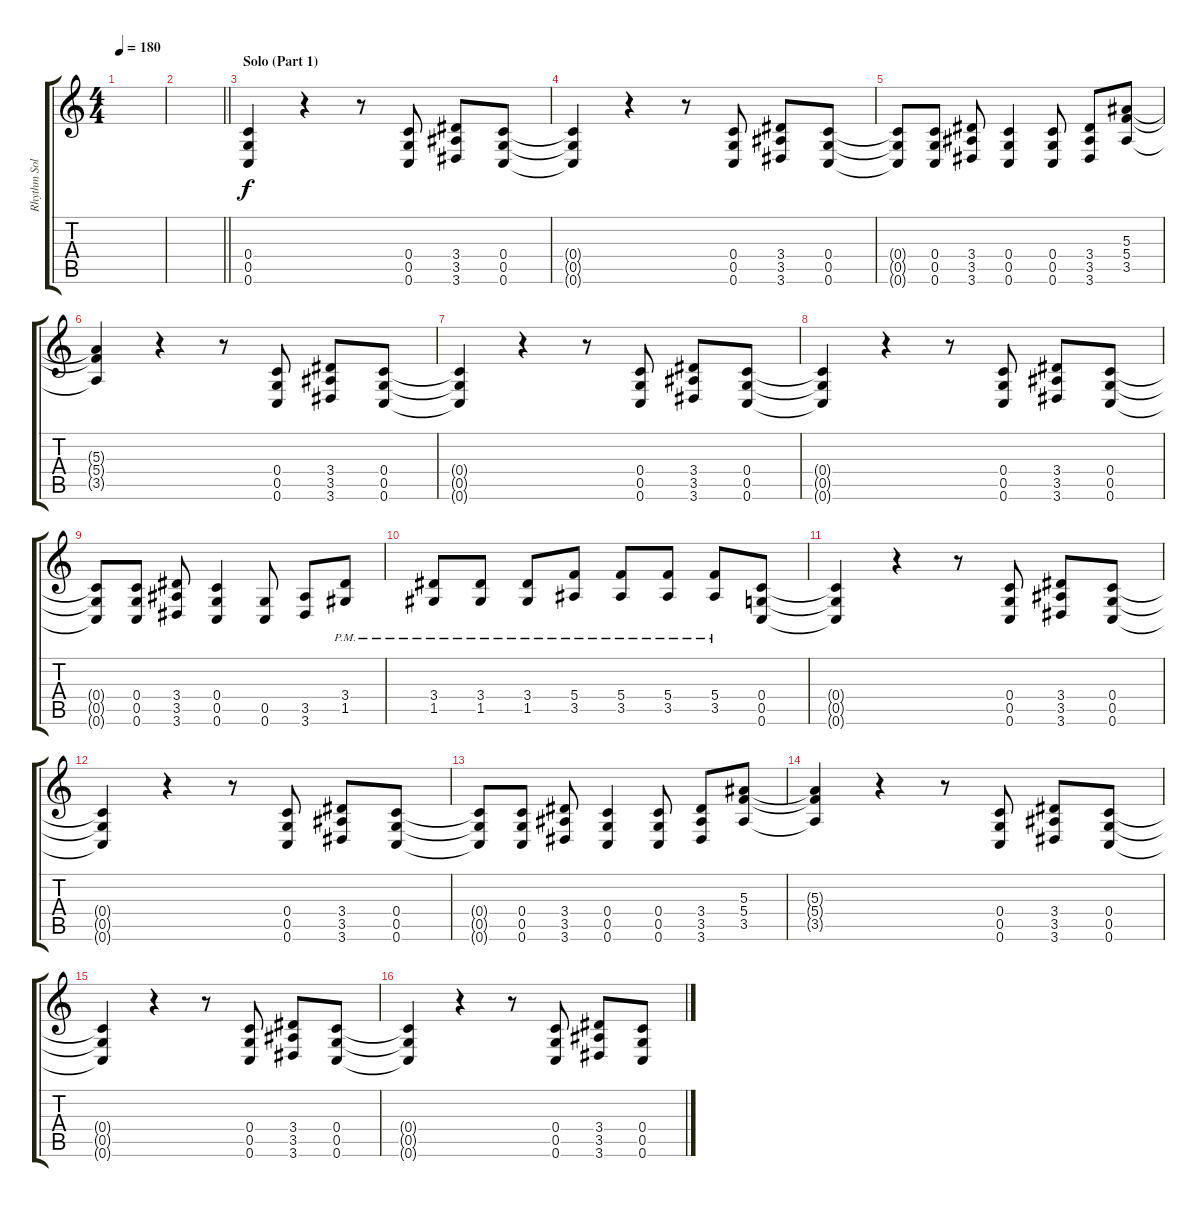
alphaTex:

\track ("Rhythm Solo Part 1 (Left)" "Rhythm Sol") {instrument distortionguitar}
\staff {score tabs}
\tuning (D4 A3 F3 C3 G2 C2) {hide}
\ts (4 4)
\tempo 180
\clef g2
\ks c
|
\barLineRight lightlight
|
\section ("" "Solo (Part 1)")
(0.4 0.5 0.6).4 r.4 r.8 (0.4 0.5 0.6).8 (3.4 3.5 3.6).8 (0.4 0.5 0.6).8 |
(0.4{t} 0.5{t} 0.6{t}).4 r.4 r.8 (0.4 0.5 0.6).8 (3.4 3.5 3.6).8 (0.4 0.5 0.6).8 |
(0.4{t} 0.5{t} 0.6{t}).8 (0.4 0.5 0.6).8 (3.4 3.5 3.6).8 (0.4 0.5 0.6).4 (0.4 0.5 0.6).8 (3.4 3.5 3.6).8 (5.3 5.4 3.5).8 |
(5.3{t} 5.4{t} 3.5{t}).4 r.4 r.8 (0.4 0.5 0.6).8 (3.4 3.5 3.6).8 (0.4 0.5 0.6).8 |
(0.4{t} 0.5{t} 0.6{t}).4 r.4 r.8 (0.4 0.5 0.6).8 (3.4 3.5 3.6).8 (0.4 0.5 0.6).8 |
(0.4{t} 0.5{t} 0.6{t}).4 r.4 r.8 (0.4 0.5 0.6).8 (3.4 3.5 3.6).8 (0.4 0.5 0.6).8 |
(0.4{t} 0.5{t} 0.6{t}).8 (0.4 0.5 0.6).8 (3.4 3.5 3.6).8 (0.4 0.5 0.6).4 (0.5 0.6).8 (3.5 3.6).8 (3.4{pm} 1.5{pm}).8 |
(3.4{pm} 1.5{pm}).8 (3.4{pm} 1.5{pm}).8 (3.4{pm} 1.5{pm}).8 (5.4{pm} 3.5{pm}).8 (5.4{pm} 3.5{pm}).8 (5.4{pm} 3.5{pm}).8 (5.4{pm} 3.5{pm}).8 (0.4 0.5 0.6).8 |
(0.4{t} 0.5{t} 0.6{t}).4 r.4 r.8 (0.4 0.5 0.6).8 (3.4 3.5 3.6).8 (0.4 0.5 0.6).8 |
(0.4{t} 0.5{t} 0.6{t}).4 r.4 r.8 (0.4 0.5 0.6).8 (3.4 3.5 3.6).8 (0.4 0.5 0.6).8 |
(0.4{t} 0.5{t} 0.6{t}).8 (0.4 0.5 0.6).8 (3.4 3.5 3.6).8 (0.4 0.5 0.6).4 (0.4 0.5 0.6).8 (3.4 3.5 3.6).8 (5.3 5.4 3.5).8 |
(5.3{t} 5.4{t} 3.5{t}).4 r.4 r.8 (0.4 0.5 0.6).8 (3.4 3.5 3.6).8 (0.4 0.5 0.6).8 |
(0.4{t} 0.5{t} 0.6{t}).4 r.4 r.8 (0.4 0.5 0.6).8 (3.4 3.5 3.6).8 (0.4 0.5 0.6).8 |
(0.4{t} 0.5{t} 0.6{t}).4 r.4 r.8 (0.4 0.5 0.6).8 (3.4 3.5 3.6).8 (0.4 0.5 0.6).8
